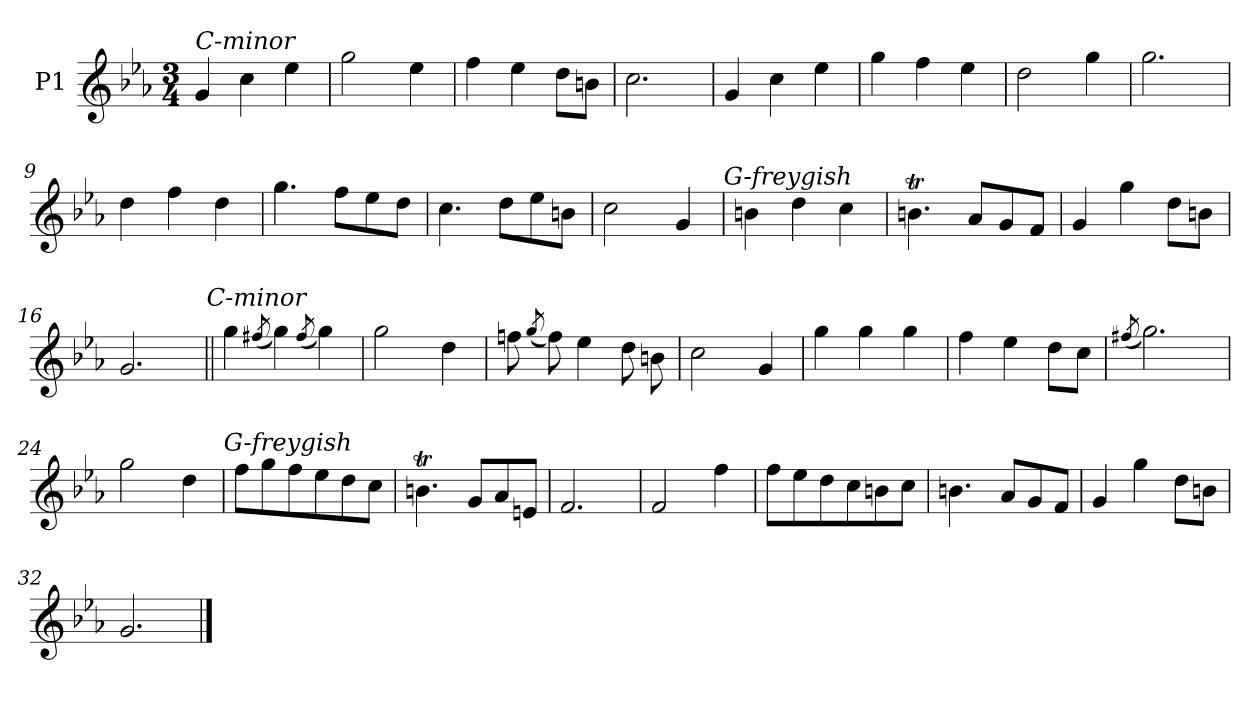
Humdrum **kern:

**kern
*part1
*staff1
*I"P1
*clefG2
*k[b-e-a-]
*c:
*M3/4
=1
!LO:TX:a:i:t=C-minor
4g
4cc
4ee-
=2
2gg
4ee-
=3
4ff
4ee-
8ddL
8bnJ
=4
2.cc
=5
4g
4cc
4ee-
=6
4gg
4ff
4ee-
=7
2dd
4gg
=8
2.gg
=9
4dd
4ff
4dd
=10
4.gg
8ffL
8ee-
8ddJ
=11
4.cc
8ddL
8ee-
8bnJ
=12
2cc
4g
!LO:TX:a:i:t=G-freygish
=13
4bn
4dd
4cc
=14
4.bnt
8a-L
8g
8fJ
=15
4g
4gg
8ddL
8bnJ
=16
2.g
!LO:TX:a:i:t=C-minor
=17||
4gg
(8qff#X/
4gg)
(8qff#/
4gg)
=18
2gg
4dd
=19
8ffn
(8qgg/
8ff)
4ee-
8dd
8bn
=20
2cc
4g
=21
4gg
4gg
4gg
=22
4ff
4ee-
8ddL
8ccJ
=23
(8qff#X/
2.gg)
=24
2gg
4dd
!LO:TX:a:i:t=G-freygish
=25
8ffL
8gg
8ff
8ee-
8dd
8ccJ
=26
4.bnt
8gL
8a-
8enJ
=27
2.f
=28
2f
4ff
=29
8ffL
8ee-
8dd
8cc
8bn
8ccJ
=30
4.bn
8a-L
8g
8fJ
=31
4g
4gg
8ddL
8bnJ
=32
2.g
==
*-
